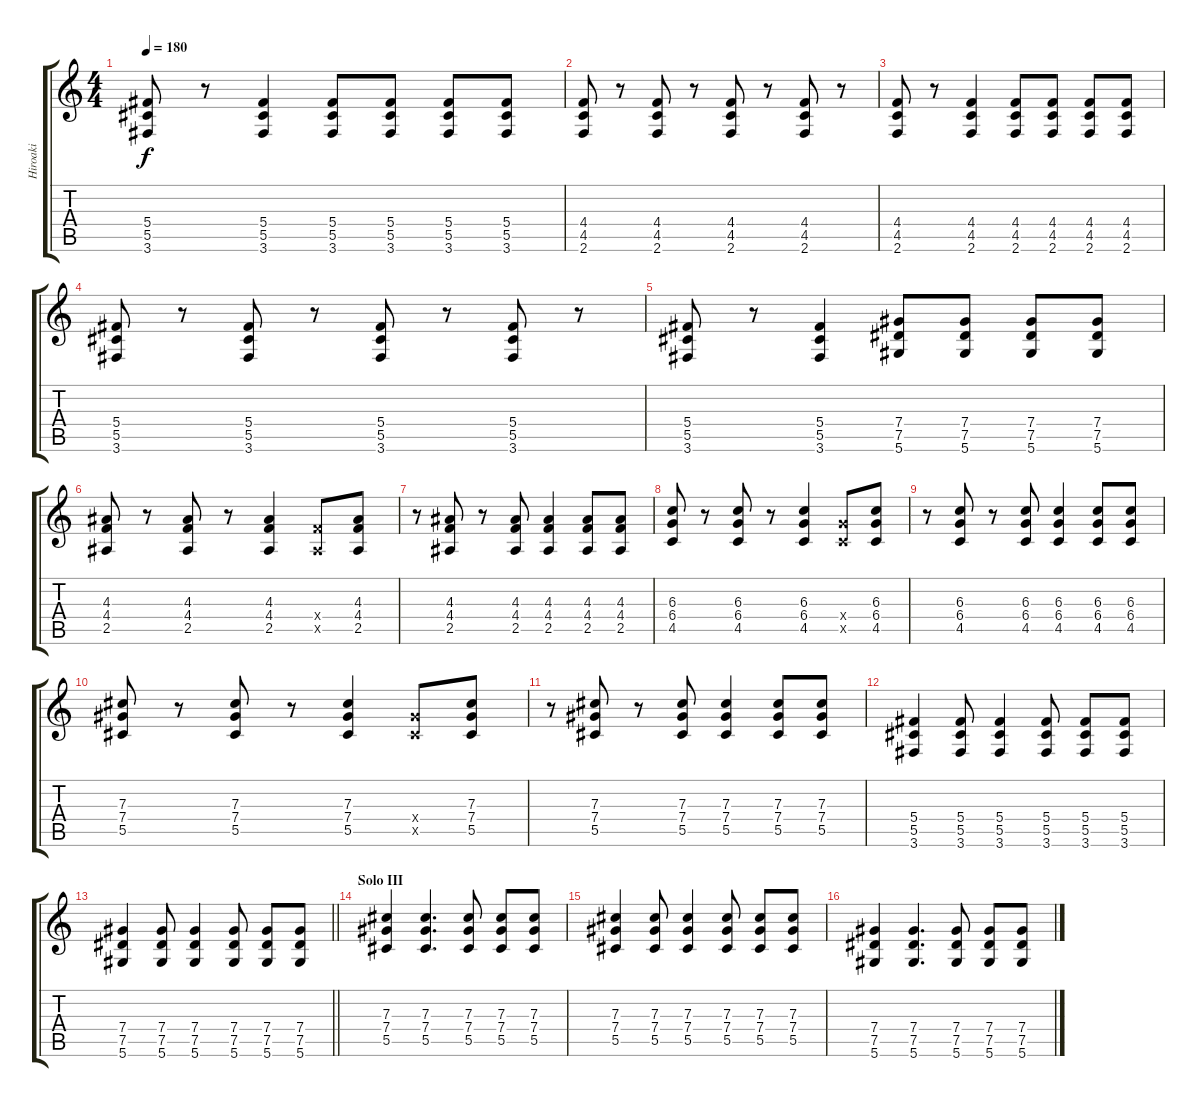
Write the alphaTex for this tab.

\track ("Hiroaki" "Hiroaki") {instrument overdrivenguitar}
\staff {score tabs}
\tuning (Eb4 Bb3 Gb3 Db3 Ab2 Eb2) {hide}
\ts (4 4)
\tempo 180
\clef g2
\ks c
(5.4 5.5 3.6).8{dy f} r.8 (5.4 5.5 3.6).4 (5.4 5.5 3.6).8 (5.4 5.5 3.6).8 (5.4 5.5 3.6).8 (5.4 5.5 3.6).8 |
(4.4 4.5 2.6).8 r.8 (4.4 4.5 2.6).8 r.8 (4.4 4.5 2.6).8 r.8 (4.4 4.5 2.6).8 r.8 |
(4.4 4.5 2.6).8 r.8 (4.4 4.5 2.6).4 (4.4 4.5 2.6).8 (4.4 4.5 2.6).8 (4.4 4.5 2.6).8 (4.4 4.5 2.6).8 |
(5.4 5.5 3.6).8 r.8 (5.4 5.5 3.6).8 r.8 (5.4 5.5 3.6).8 r.8 (5.4 5.5 3.6).8 r.8 |
(5.4 5.5 3.6).8 r.8 (5.4 5.5 3.6).4 (7.4 7.5 5.6).8 (7.4 7.5 5.6).8 (7.4 7.5 5.6).8 (7.4 7.5 5.6).8 |
(4.3 4.4 2.5).8 r.8 (4.3 4.4 2.5).8 r.8 (4.3 4.4 2.5).4 (4.4{x} 2.5{x}).8 (4.3 4.4 2.5).8 |
r.8 (4.3 4.4 2.5).8 r.8 (4.3 4.4 2.5).8 (4.3 4.4 2.5).4 (4.3 4.4 2.5).8 (4.3 4.4 2.5).8 |
(6.3 6.4 4.5).8 r.8 (6.3 6.4 4.5).8 r.8 (6.3 6.4 4.5).4 (6.4{x} 4.5{x}).8 (6.3 6.4 4.5).8 |
r.8 (6.3 6.4 4.5).8 r.8 (6.3 6.4 4.5).8 (6.3 6.4 4.5).4 (6.3 6.4 4.5).8 (6.3 6.4 4.5).8 |
(7.3 7.4 5.5).8 r.8 (7.3 7.4 5.5).8 r.8 (7.3 7.4 5.5).4 (7.4{x} 5.5{x}).8 (7.3 7.4 5.5).8 |
r.8 (7.3 7.4 5.5).8 r.8 (7.3 7.4 5.5).8 (7.3 7.4 5.5).4 (7.3 7.4 5.5).8 (7.3 7.4 5.5).8 |
(5.4 5.5 3.6).4 (5.4 5.5 3.6).8 (5.4 5.5 3.6).4 (5.4 5.5 3.6).8 (5.4 5.5 3.6).8 (5.4 5.5 3.6).8 |
\barLineRight lightlight
(7.4 7.5 5.6).4 (7.4 7.5 5.6).8 (7.4 7.5 5.6).4 (7.4 7.5 5.6).8 (7.4 7.5 5.6).8 (7.4 7.5 5.6).8 |
\section ("" "Solo III")
(7.3 7.4 5.5).4 (7.3 7.4 5.5).4{d} (7.3 7.4 5.5).8 (7.3 7.4 5.5).8 (7.3 7.4 5.5).8 |
(7.3 7.4 5.5).4 (7.3 7.4 5.5).8 (7.3 7.4 5.5).4 (7.3 7.4 5.5).8 (7.3 7.4 5.5).8 (7.3 7.4 5.5).8 |
(7.4 7.5 5.6).4 (7.4 7.5 5.6).4{d} (7.4 7.5 5.6).8 (7.4 7.5 5.6).8 (7.4 7.5 5.6).8
